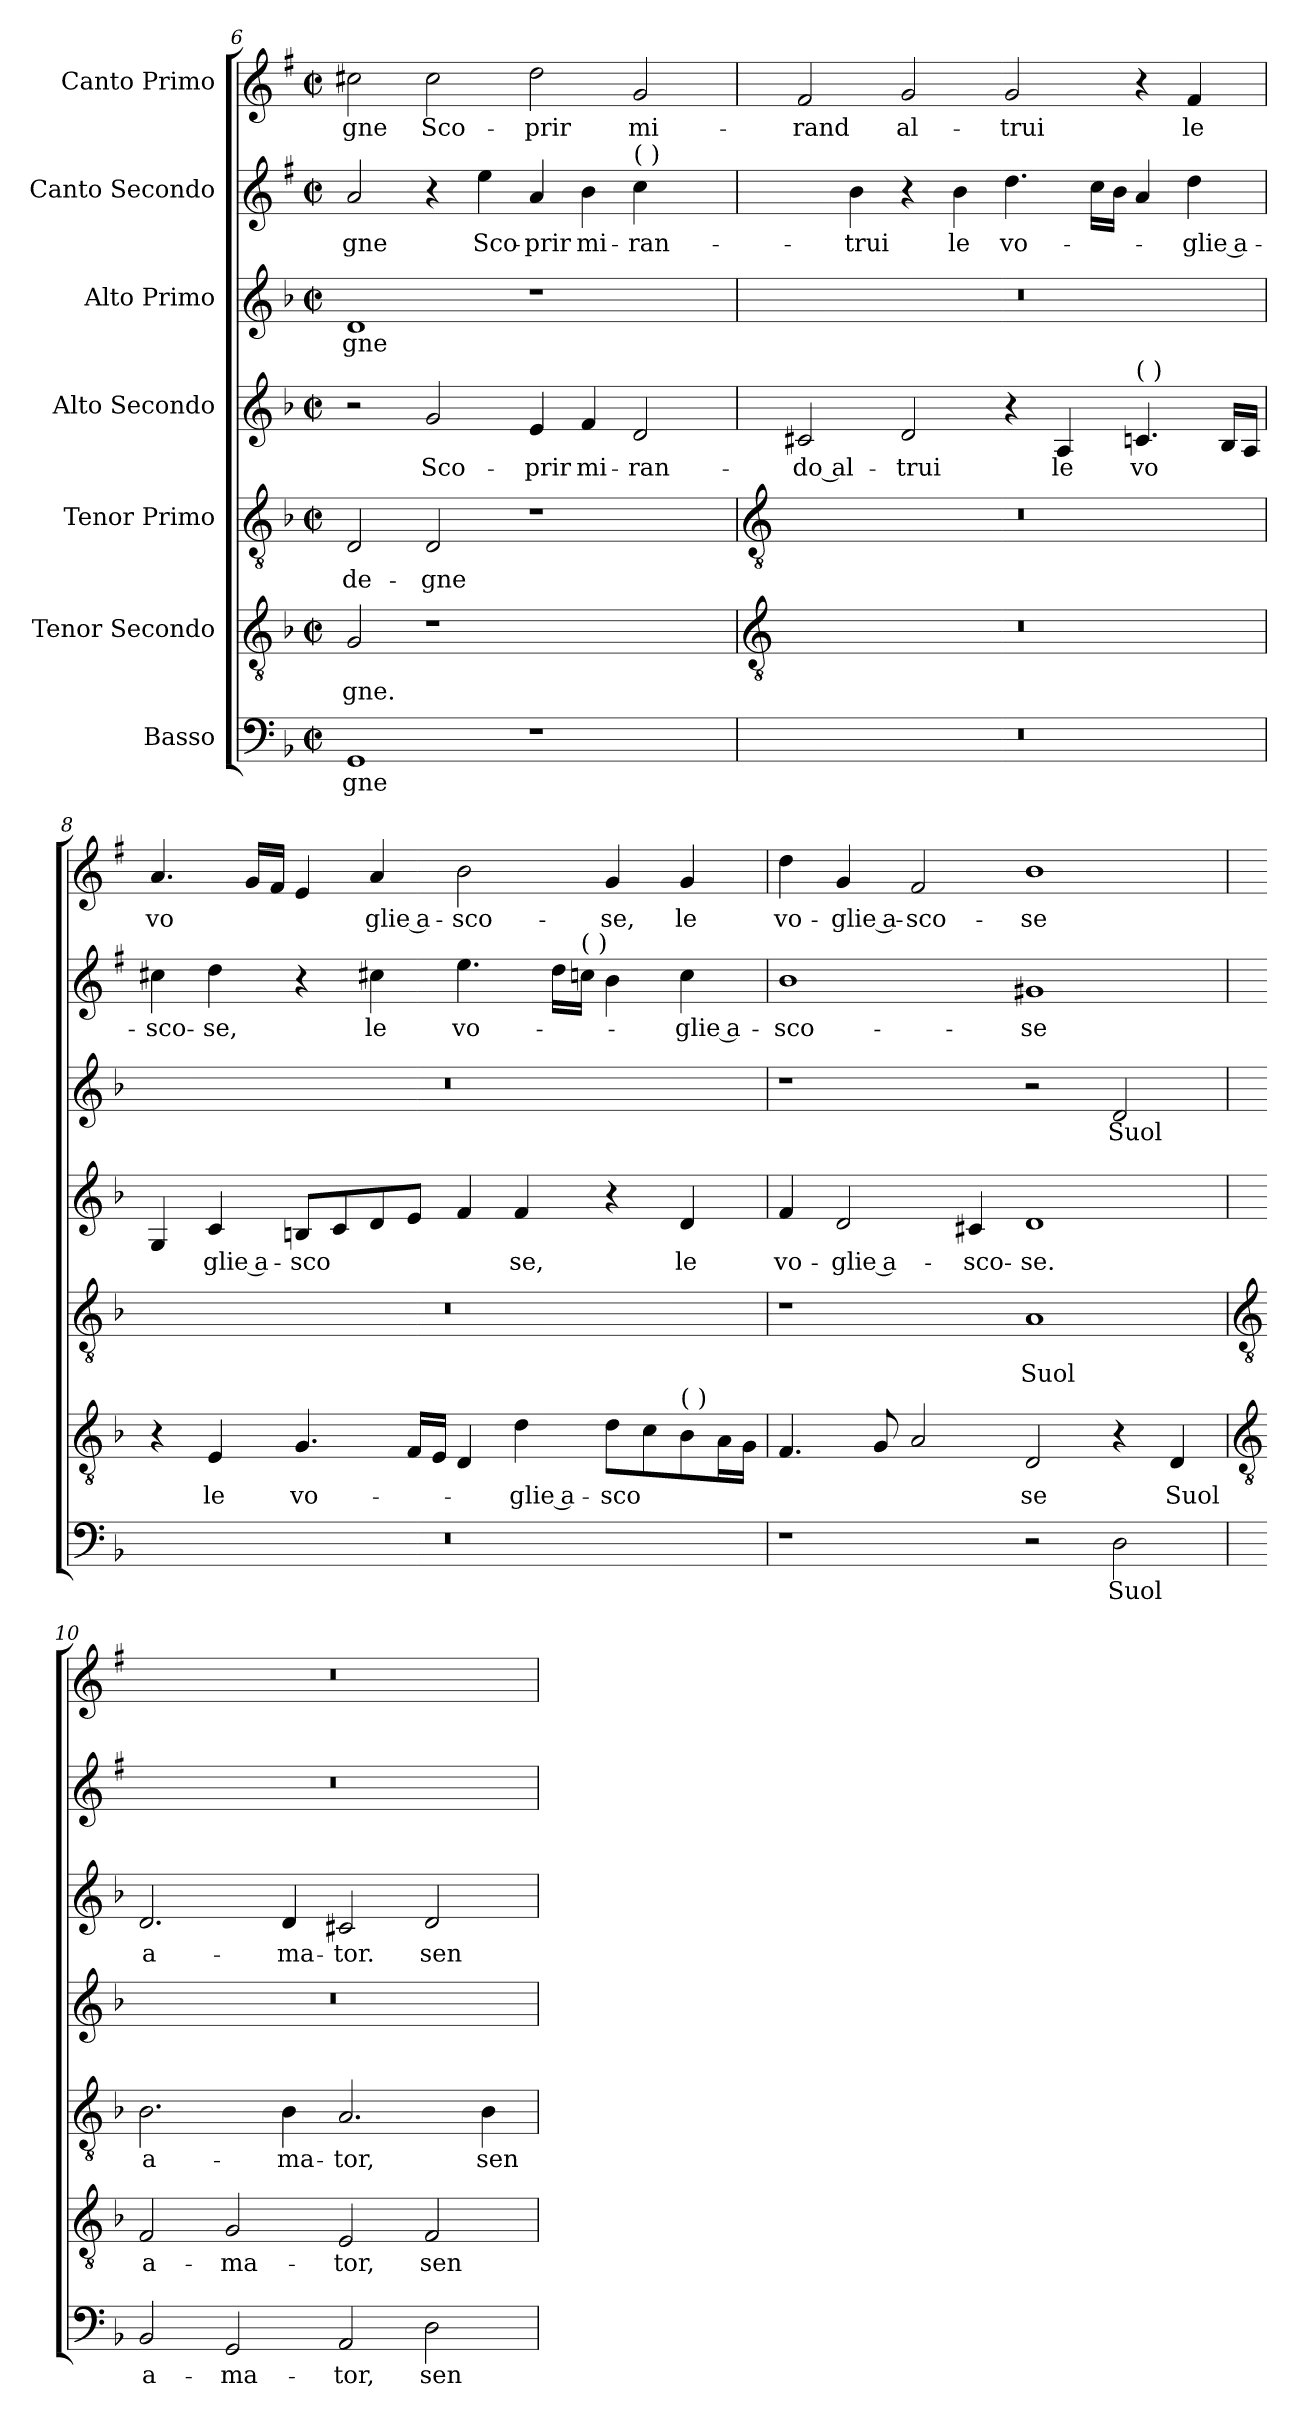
**kern	**text	**kern	**text	**kern	**text	**kern	**text	**kern	**text	**kern	**text	**kern	**text
*part7	*part7	*part6	*part6	*part5	*part5	*part4	*part4	*part3	*part3	*part2	*part2	*part1	*part1
*staff7	*staff7	*staff6	*staff6	*staff5	*staff5	*staff4	*staff4	*staff3	*staff3	*staff2	*staff2	*staff1	*staff1
*I"Basso	*	*I"Tenor Secondo	*	*I"Tenor Primo	*	*I"Alto Secondo	*	*I"Alto Primo	*	*I"Canto Secondo	*	*I"Canto Primo	*
*clefF4	*	*clefGv2	*	*clefGv2	*	*clefG2	*	*clefG2	*	*clefG2	*	*clefG2	*
*	*	*	*	*	*	*	*	*	*	*ITrd1c2	*	*ITrd1c2	*
*k[b-]	*	*k[b-]	*	*k[b-]	*	*k[b-]	*	*k[b-]	*	*k[b-]	*	*k[b-]	*
*F:	*	*F:	*	*F:	*	*F:	*	*F:	*	*F:	*	*F:	*
*M4/2	*	*M4/2	*	*M4/2	*	*M4/2	*	*M4/2	*	*M4/2	*	*M4/2	*
*met(c|)	*	*met(c|)	*	*met(c|)	*	*met(c|)	*	*met(c|)	*	*met(c|)	*	*met(c|)	*
=6	=6	=6	=6	=6	=6	=6	=6	=6	=6	=6	=6	=6	=6
!	!LO:LY:b	!	!LO:LY:b	!	!LO:LY:b	!	!	!	!LO:LY:b	!	!LO:LY:b	!	!LO:LY:b
1GG	-gne	2G	-gne.	2D	-de-	2r	.	1d	-gne	2g	-gne	2bn	-gne
!	!	!	!	!	!LO:LY:b	!	!LO:LY:b	!	!	!	!	!	!LO:LY:b
.	.	1r	.	2D	-gne	2g	Sco-	.	.	4r	.	2b	Sco-
!	!	!	!	!	!	!	!	!	!	!	!LO:LY:b	!	!
.	.	.	.	.	.	.	.	.	.	4dd	Sco-	.	.
!	!	!	!	!	!	!	!LO:LY:b	!	!	!	!LO:LY:b	!	!LO:LY:b
1r	.	.	.	1r	.	4e	-prir	1r	.	4g	-prir	2cc	-prir
!	!	!	!	!	!	!	!LO:LY:b	!	!	!	!LO:LY:b	!	!
.	.	.	.	.	.	4f	mi-	.	.	4a	mi-	.	.
!	!	!	!	!	!	!	!	!	!	!LO:TX:a:t=(  )	!	!	!
!	!	!	!	!	!	!	!LO:LY:b	!	!	!	!LO:LY:b	!	!LO:LY:b
.	.	2ryy	.	.	.	2d	-ran-	.	.	4b-	-ran-	2f	mi-
!	!	!	!	!	!	!	!	!	!	!	!LO:LY:b	!	!
.	.	.	.	.	.	.	.	.	.	[4ayy	-do al-	.	.
!!LO:LB:g=z
=7	=7	=7	=7	=7	=7	=7	=7	=7	=7	=7	=7	=7	=7
*	*	*clefGv2	*	*clefGv2	*	*	*	*	*	*	*	*	*
!	!	!	!	!	!	!	!LO:LY:b	!	!	!	!	!	!LO:LY:b
0r	.	0r	.	0r	.	2c#X	-do al-	0r	.	4ayy]	.	2e	-rand
!	!	!	!	!	!	!	!	!	!	!	!LO:LY:b	!	!
.	.	.	.	.	.	.	.	.	.	4a	-trui	.	.
!	!	!	!	!	!	!	!LO:LY:b	!	!	!	!	!	!LO:LY:b
.	.	.	.	.	.	2d	-trui	.	.	4r	.	2f	al-
!	!	!	!	!	!	!	!	!	!	!	!LO:LY:b	!	!
.	.	.	.	.	.	.	.	.	.	4a	le	.	.
!	!	!	!	!	!	!	!	!	!	!	!LO:LY:b	!	!LO:LY:b
.	.	.	.	.	.	4r	.	.	.	4.cc	vo-	2f	-trui
!	!	!	!	!	!	!	!LO:LY:b	!	!	!	!	!	!
.	.	.	.	.	.	4A	le	.	.	.	.	.	.
.	.	.	.	.	.	.	.	.	.	16b-LL	.	.	.
.	.	.	.	.	.	.	.	.	.	16aJJ	.	.	.
!	!	!	!	!	!	!LO:TX:a:t=(  )	!	!	!	!	!	!	!
!	!	!	!	!	!	!	!LO:LY:b	!	!	!	!	!	!
.	.	.	.	.	.	4.c	vo	.	.	4g	.	4r	.
!	!	!	!	!	!	!	!	!	!	!	!LO:LY:b	!	!LO:LY:b
.	.	.	.	.	.	.	.	.	.	4cc	-glie a-	4e	le
.	.	.	.	.	.	16B-LL	.	.	.	.	.	.	.
.	.	.	.	.	.	16AJJ	.	.	.	.	.	.	.
=8	=8	=8	=8	=8	=8	=8	=8	=8	=8	=8	=8	=8	=8
!	!	!	!	!	!	!	!	!	!	!	!LO:LY:b	!	!LO:LY:b
0r	.	4r	.	0r	.	4G	.	0r	.	4bn	-sco-	4.g	vo
!	!	!	!LO:LY:b	!	!	!	!LO:LY:b	!	!	!	!LO:LY:b	!	!
.	.	4E	le	.	.	4c	glie a-	.	.	4cc	-se,	.	.
.	.	.	.	.	.	.	.	.	.	.	.	16fLL	.
.	.	.	.	.	.	.	.	.	.	.	.	16eJJ	.
!	!	!	!LO:LY:b	!	!	!	!LO:LY:b	!	!	!	!	!	!
.	.	4.G	vo-	.	.	8BnL	-sco	.	.	4r	.	4d	.
.	.	.	.	.	.	8c	.	.	.	.	.	.	.
!	!	!	!	!	!	!	!	!	!	!	!LO:LY:b	!	!LO:LY:b
.	.	.	.	.	.	8d	.	.	.	4bn	le	4g	glie a-
.	.	16FLL	.	.	.	8eJ	.	.	.	.	.	.	.
.	.	16EJJ	.	.	.	.	.	.	.	.	.	.	.
!	!	!	!	!	!	!	!	!	!	!	!LO:LY:b	!	!LO:LY:b
.	.	4D	.	.	.	4f	.	.	.	4.dd	vo-	2a	-sco-
!	!	!	!LO:LY:b	!	!	!	!LO:LY:b	!	!	!	!	!	!
.	.	4d	-glie a-	.	.	4f	se,	.	.	.	.	.	.
.	.	.	.	.	.	.	.	.	.	16ccLL	.	.	.
!	!	!	!	!	!	!	!	!	!	!LO:TX:a:t=(  )	!	!	!
.	.	.	.	.	.	.	.	.	.	16b-JJ	.	.	.
!	!	!	!LO:LY:b	!	!	!	!	!	!	!	!	!	!LO:LY:b
.	.	8dL	-sco	.	.	4r	.	.	.	4a	.	4f	-se,
.	.	8c	.	.	.	.	.	.	.	.	.	.	.
!	!	!LO:TX:a:t=(  )	!	!	!	!	!	!	!	!	!	!	!
!	!	!	!	!	!	!	!LO:LY:b	!	!	!	!LO:LY:b	!	!LO:LY:b
.	.	8B-	.	.	.	4d	le	.	.	4b-	-glie a-	4f	le
.	.	16AL	.	.	.	.	.	.	.	.	.	.	.
.	.	16GJJ	.	.	.	.	.	.	.	.	.	.	.
=9	=9	=9	=9	=9	=9	=9	=9	=9	=9	=9	=9	=9	=9
!	!	!	!	!	!	!	!LO:LY:b	!	!	!	!LO:LY:b	!	!LO:LY:b
1r	.	4.F	.	1r	.	4f	vo-	1r	.	1a	-sco-	4cc	vo-
!	!	!	!	!	!	!	!LO:LY:b	!	!	!	!	!	!LO:LY:b
.	.	.	.	.	.	2d	-glie a-	.	.	.	.	4f	-glie a-
.	.	8G	.	.	.	.	.	.	.	.	.	.	.
!	!	!	!	!	!	!	!	!	!	!	!	!	!LO:LY:b
.	.	2A	.	.	.	.	.	.	.	.	.	2e	-sco-
!	!	!	!	!	!	!	!LO:LY:b	!	!	!	!	!	!
.	.	.	.	.	.	4c#X	-sco-	.	.	.	.	.	.
!	!	!	!LO:LY:b	!	!LO:LY:b	!	!LO:LY:b	!	!	!	!LO:LY:b	!	!LO:LY:b
2r	.	2D	se	1A	Suol	1d	-se.	2r	.	1f#X	-se	1a	-se
!	!LO:LY:b	!	!	!	!	!	!	!	!LO:LY:b	!	!	!	!
2D	Suol	4r	.	.	.	.	.	2d	Suol	.	.	.	.
!	!	!	!LO:LY:b	!	!	!	!	!	!	!	!	!	!
.	.	4D	Suol	.	.	.	.	.	.	.	.	.	.
!!LO:LB:g=z
=10	=10	=10	=10	=10	=10	=10	=10	=10	=10	=10	=10	=10	=10
*	*	*clefGv2	*	*clefGv2	*	*	*	*	*	*	*	*	*
!	!LO:LY:b	!	!LO:LY:b	!	!LO:LY:b	!	!	!	!LO:LY:b	!	!	!	!
2BB-	a-	2F	a-	2.B-	a-	0r	.	2.d	a-	0r	.	0r	.
!	!LO:LY:b	!	!LO:LY:b	!	!	!	!	!	!	!	!	!	!
2GG	-ma-	2G	-ma-	.	.	.	.	.	.	.	.	.	.
!	!	!	!	!	!LO:LY:b	!	!	!	!LO:LY:b	!	!	!	!
.	.	.	.	4B-	-ma-	.	.	4d	-ma-	.	.	.	.
!	!LO:LY:b	!	!LO:LY:b	!	!LO:LY:b	!	!	!	!LO:LY:b	!	!	!	!
2AA	-tor,	2E	-tor,	2.A	-tor,	.	.	2c#X	-tor.	.	.	.	.
!	!LO:LY:b	!	!LO:LY:b	!	!	!	!	!	!LO:LY:b	!	!	!	!
2D	sen-	2F	sen-	.	.	.	.	2d	sen-	.	.	.	.
!	!	!	!	!	!LO:LY:b	!	!	!	!	!	!	!	!
.	.	.	.	4B-	sen-	.	.	.	.	.	.	.	.
=	=	=	=	=	=	=	=	=	=	=	=	=	=
*-	*-	*-	*-	*-	*-	*-	*-	*-	*-	*-	*-	*-	*-
